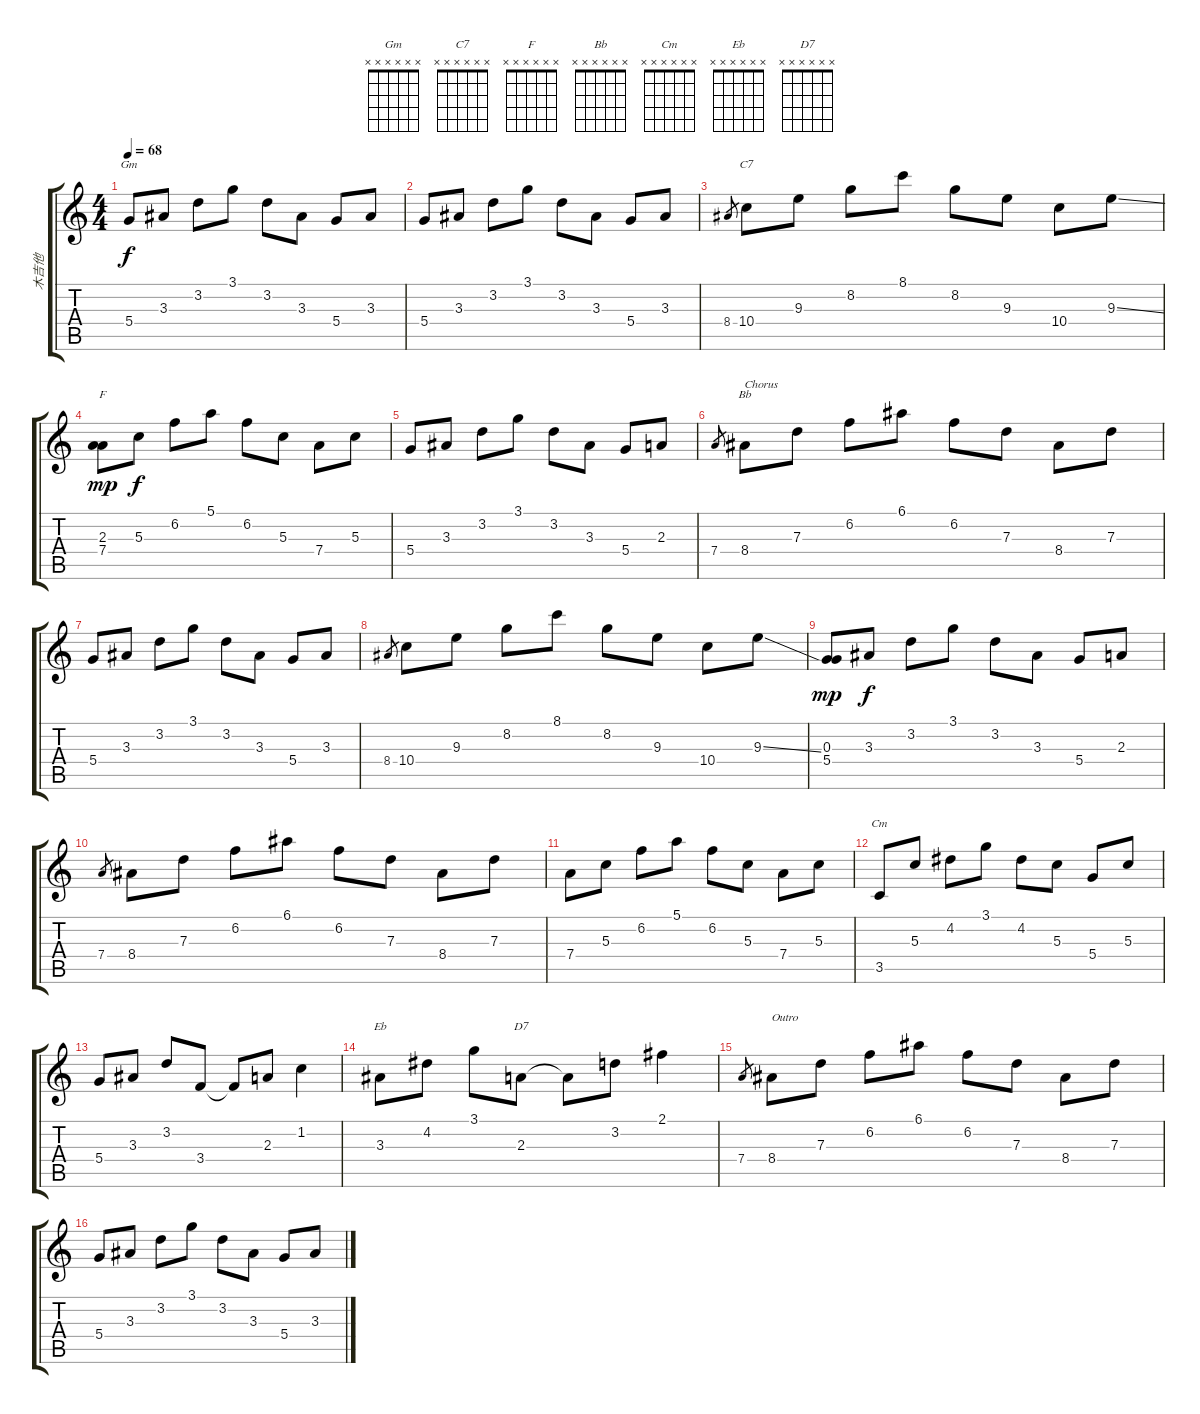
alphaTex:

\track ("木吉他" "木吉他") {instrument acousticguitarnylon}
\staff {score tabs}
\tuning (E4 B3 G3 D3 A2 E2) {hide}
\chord ("Gm" x x x x x x) {firstfret 0}
\chord ("C7" x x x x x x) {firstfret 0}
\chord ("F" x x x x x x) {firstfret 0}
\chord ("Bb" x x x x x x) {firstfret 0}
\chord ("Cm" x x x x x x) {firstfret 0}
\chord ("Eb" x x x x x x) {firstfret 0}
\chord ("D7" x x x x x x) {firstfret 0}
\ts (4 4)
\tempo 68
\clef g2
\ks c
5.4.8{ch "Gm" dy f} 3.3.8 3.2.8 3.1.8 3.2.8 3.3.8 5.4.8 3.3.8 |
5.4.8 3.3.8 3.2.8 3.1.8 3.2.8 3.3.8 5.4.8 3.3.8 |
8.4.8{gr} 10.4.8{ch "C7"} 9.3.8 8.2.8 8.1.8 8.2.8 9.3.8 10.4.8 9.3{ss}.8 |
(2.3 7.4).8{ch "F" dy mp} 5.3.8{dy f} 6.2.8 5.1.8 6.2.8 5.3.8 7.4.8 5.3.8 |
5.4.8 3.3.8 3.2.8 3.1.8 3.2.8 3.3.8 5.4.8 2.3.8 |
7.4.8{gr} 8.4.8{ch "Bb" txt "Chorus"} 7.3.8 6.2.8 6.1.8 6.2.8 7.3.8 8.4.8 7.3.8 |
5.4.8 3.3.8 3.2.8 3.1.8 3.2.8 3.3.8 5.4.8 3.3.8 |
8.4.8{gr} 10.4.8 9.3.8 8.2.8 8.1.8 8.2.8 9.3.8 10.4.8 9.3{ss}.8 |
(0.3 5.4).8{dy mp} 3.3.8{dy f} 3.2.8 3.1.8 3.2.8 3.3.8 5.4.8 2.3.8 |
7.4.8{gr} 8.4.8 7.3.8 6.2.8 6.1.8 6.2.8 7.3.8 8.4.8 7.3.8 |
7.4.8 5.3.8 6.2.8 5.1.8 6.2.8 5.3.8 7.4.8 5.3.8 |
3.5.8{ch "Cm"} 5.3.8 4.2.8 3.1.8 4.2.8 5.3.8 5.4.8 5.3.8 |
5.4.8 3.3.8 3.2.8 3.4.8 3.4{t}.8 2.3.8 1.2.4 |
3.3.8{ch "Eb"} 4.2.8 3.1.8 2.3.8{ch "D7"} 2.3{t}.8 3.2.8 2.1.4 |
7.4.8{gr} 8.4.8{txt "Outro"} 7.3.8 6.2.8 6.1.8 6.2.8 7.3.8 8.4.8 7.3.8 |
5.4.8 3.3.8 3.2.8 3.1.8 3.2.8 3.3.8 5.4.8 3.3.8
